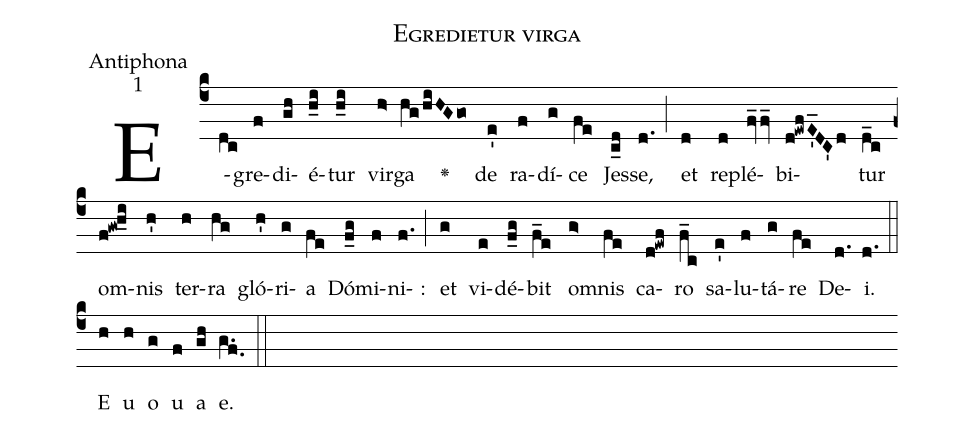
name:Egredietur virga;
office-part:Antiphona;
mode:1;
%%
(c4) E(dc)gre(f)di(gh)é(h_i)tur(h_i) vir(h>)ga(hg!/hiHG!/go<) <v>\greheightstar</v>() de(e') ra(f)dí(g)ce(fe) Jes(c_d)se,(d.) (;) et(d) re(d)plé(fv_fv_)bi(d!ewfE_'DC'd)tur(d_c) om(f!gw!h_i)nis(h') ter(h)ra(hg) gló(h')ri(g)a(fe) Dó(f_g)mi(f)ni(f.): (;) et(g) vi(e)dé(f_g)bit(f_e) om(g>)nis(fe) ca(d!ewf)ro(f_c) sa(e')lu(f)tá(g)re(fe) De(d.)i.(d.) (::)
<eu>E(h) u(h) o(g) u(f) a(gh) e.</eu>(g.f.) (::)
